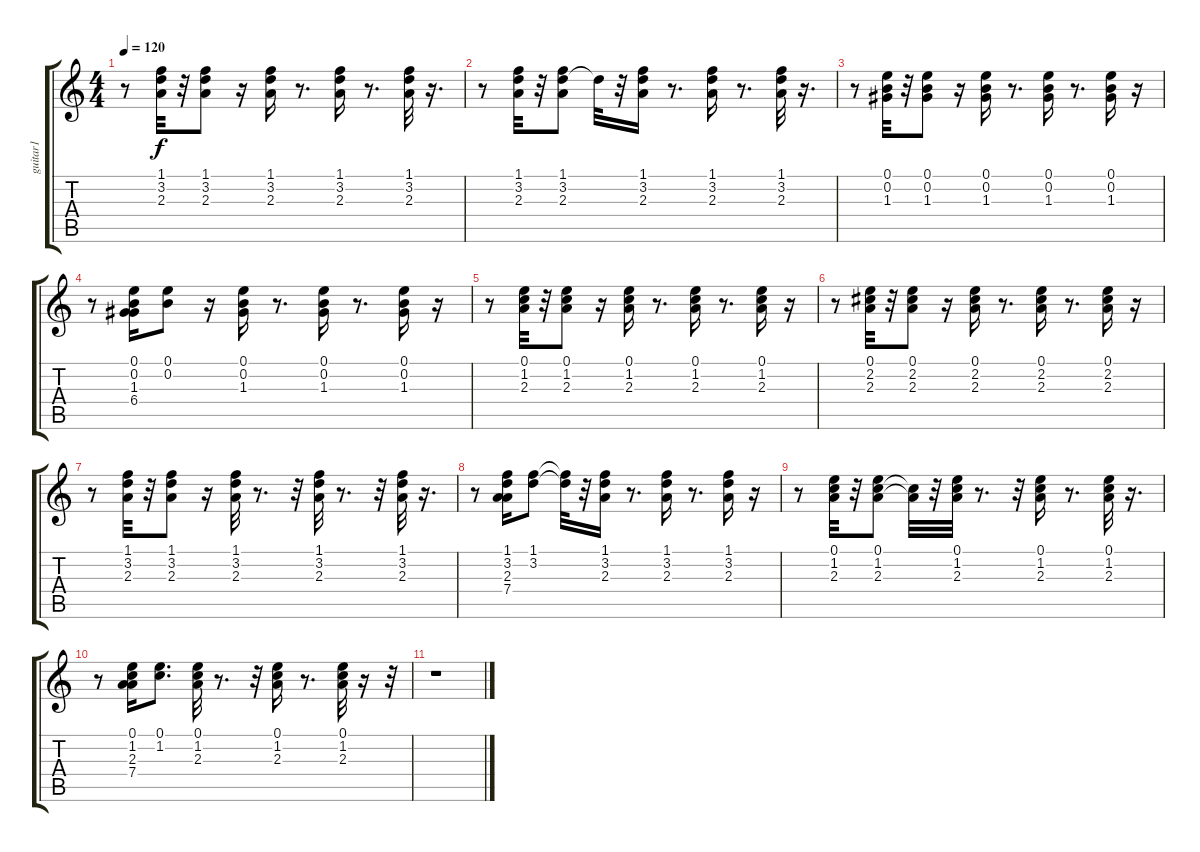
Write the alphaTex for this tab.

\track ("guitar1" "guitar1") {instrument electricguitarmuted}
\staff {score tabs}
\tuning (E4 B3 G3 D3 A2 E2) {hide}
\ts (4 4)
\tempo 120
\clef g2
\ks c
r.8{dy f} (1.1 3.2 2.3).32 r.32 (1.1 3.2 2.3).8 r.16 (1.1 3.2 2.3).16 r.8{d} (1.1 3.2 2.3).16 r.8{d} (1.1 3.2 2.3).32 r.16{d} |
r.8 (1.1 3.2 2.3).32 r.32 (1.1 3.2 2.3).8 3.2{t}.32 r.32 (1.1 3.2 2.3).16 r.8{d} (1.1 3.2 2.3).16 r.8{d} (1.1 3.2 2.3).32 r.16{d} |
r.8 (0.1 0.2 1.3).32 r.32 (0.1 0.2 1.3).8 r.16 (0.1 0.2 1.3).16 r.8{d} (0.1 0.2 1.3).16 r.8{d} (0.1 0.2 1.3).16 r.16 |
r.8 (0.1 0.2 1.3 6.4).16 (0.1 0.2).8 r.16 (0.1 0.2 1.3).16 r.8{d} (0.1 0.2 1.3).16 r.8{d} (0.1 0.2 1.3).16 r.16 |
r.8 (0.1 1.2 2.3).32 r.32 (0.1 1.2 2.3).8 r.16 (0.1 1.2 2.3).16 r.8{d} (0.1 1.2 2.3).16 r.8{d} (0.1 1.2 2.3).16 r.16 |
r.8 (0.1 2.2 2.3).32 r.32 (0.1 2.2 2.3).8 r.16 (0.1 2.2 2.3).16 r.8{d} (0.1 2.2 2.3).16 r.8{d} (0.1 2.2 2.3).16 r.16 |
r.8 (1.1 3.2 2.3).32 r.32 (1.1 3.2 2.3).8 r.16 (1.1 3.2 2.3).32 r.8{d} r.32 (1.1 3.2 2.3).32 r.8{d} r.32 (1.1 3.2 2.3).32 r.16{d} |
r.8 (1.1 3.2 2.3 7.4).16 (1.1 3.2).8 (1.1{t} 3.2{t}).32 r.32 (1.1 3.2 2.3).16 r.8{d} (1.1 3.2 2.3).16 r.8{d} (1.1 3.2 2.3).16 r.16 |
r.8 (0.1 1.2 2.3).32 r.32 (0.1 1.2 2.3).8 (1.2{t} 2.3{t}).32 r.32 (0.1 1.2 2.3).32 r.8{d} r.32 (0.1 1.2 2.3).16 r.8{d} (0.1 1.2 2.3).32 r.16{d} |
r.8 (0.1 1.2 2.3 7.4).16 (0.1 1.2).8{d} (0.1 1.2 2.3).32 r.8{d} r.32 (0.1 1.2 2.3).16 r.8{d} (0.1 1.2 2.3).32 r.16 r.32 |
r.1
